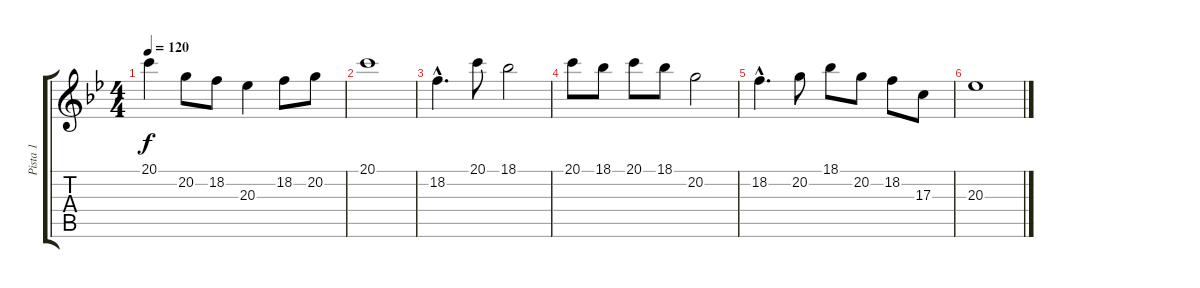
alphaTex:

\track ("Pista 1" "Pista 1") {instrument piccolo}
\staff {score tabs}
\tuning (E4 B3 G3 D3 A2 E2) {hide}
\ts (4 4)
\tempo 120
\clef g2
\ks bb
20.1.4{dy f} 20.2.8 18.2.8 20.3.4 18.2.8 20.2.8 |
20.1.1 |
18.2{hac}.4{d} 20.1.8 18.1.2 |
20.1.8 18.1.8 20.1.8 18.1.8 20.2.2 |
18.2{hac}.4{d} 20.2.8 18.1.8 20.2.8 18.2.8 17.3.8 |
20.3.1
